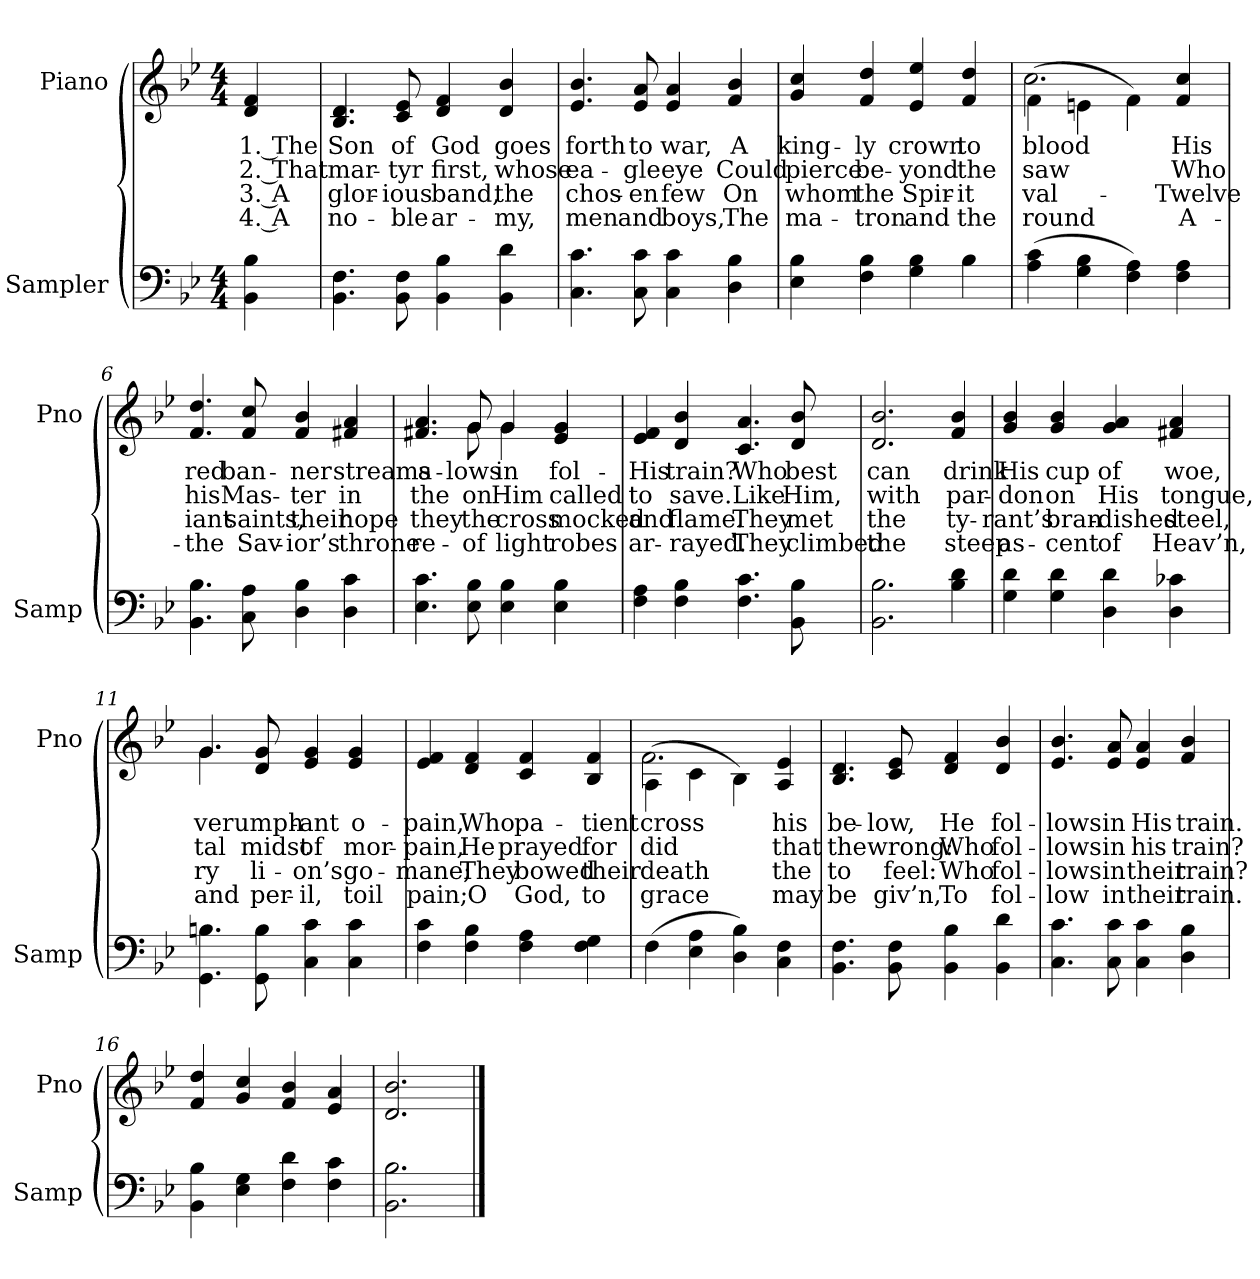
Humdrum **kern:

**kern	**kern	**text	**text	**text	**text
*part2	*part1	*part1	*part1	*part1	*part1
*staff2	*staff1	*staff1	*staff1	*staff1	*staff1
*I"Sampler	*I"Piano	*	*	*	*
*I'Samp	*I'Pno	*	*	*	*
*clefF4	*clefG2	*	*	*	*
*k[b-e-]	*k[b-e-]	*	*	*	*
*B-:	*B-:	*	*	*	*
*M4/4	*M4/4	*	*	*	*
=1	=1	=1	=1	=1	=1
4BB- 4B-	4d 4f	1. The	2. That	3. A	4. A
=2	=2	=2	=2	=2	=2
4.BB- 4.F	4.B- 4.d	Son	mar-	glor-	no-
8BB- 8F	8c 8e-	of	-tyr	-ious	-ble
4BB- 4B-	4d 4f	God	first,	band,	ar-
4BB- 4d	4d 4b-	goes	whose	the	-my,
=3	=3	=3	=3	=3	=3
4.C 4.c	4.e- 4.b-	forth	ea-	chos-	men
8C 8c	8e- 8a	to	-gle	-en	and
4C 4c	4e- 4a	war,	eye	few	boys,
4D 4B-	4f 4b-	A	Could	On	The
=4	=4	=4	=4	=4	=4
4E- 4B-	4g 4cc	king-	pierce	whom	ma-
4F 4B-	4f 4dd	-ly	be-	the	-tron
4G 4B-	4e- 4ee-	crown	-yond	Spir-	and
4B-	4f 4dd	to	the	-it	the
=5	=5	=5	=5	=5	=5
*	*^	*	*	*	*
(4A 4c	(4f\	2.cc	blood	saw	val-	-round
4G 4B-	4en\	.	.	.	.	.
4F 4A)	4f\)	.	.	.	.	.
4F 4A	4f 4cc	4ryy	His	Who	Twelve	A-
*	*v	*v	*	*	*	*
=6	=6	=6	=6	=6	=6
4.BB- 4.B-	4.f 4.dd	red	his	-iant	the
8C 8A	8f 8cc	ban-	Mas-	saints,	Sav-
4D 4B-	4f 4b-	-ner	-ter	their	-ior’s
4D 4c	4f#X 4a	streams	in	hope	throne
=7	=7	=7	=7	=7	=7
*	*^	*	*	*	*
4.E- 4.c	4.f#X 4.a	4.ryy	a-	the	they	re-
8E- 8B-	8g/	8g	-lows	on	the	of
4E- 4B-	4g/	4g	in	Him	cross	light
4E- 4B-	4e- 4g	4ryy	fol-	called	mocked	robes
*	*v	*v	*	*	*	*
=8	=8	=8	=8	=8	=8
4F 4A	4e- 4f	His	to	and	ar-
4F 4B-	4d 4b-	train?	save.	flame.	-rayed.
4.F 4.c	4.c 4.a	Who	Like	They	They
8BB- 8B-	8d 8b-	best	Him,	met	climbed
=9	=9	=9	=9	=9	=9
2.BB- 2.B-	2.d 2.b-	can	with	the	the
4B- 4d	4f 4b-	drink	par-	ty-	steep
=10	=10	=10	=10	=10	=10
4G 4d	4g 4b-	His	-don	-rant’s	as-
4G 4d	4g 4b-	cup	on	bran-	-cent
4D 4d	4g 4a	of	His	-dished	of
4D 4c-X	4f#X 4a	woe,	tongue,	steel,	Heav’n,
=11	=11	=11	=11	=11	=11
*	*^	*	*	*	*
4.GG 4.Bn	4.g/	4.g	-ver	-tal	-ry	and
8GG 8B	8d 8g	2ryy	-umph-	midst	li-	per-
4C 4c	4e- 4g	.	-ant	of	-on’s	-il,
4C 4c	4e- 4g	.	o-	mor-	go-	toil
.	.	8ryy	.	.	.	.
*	*v	*v	*	*	*	*
=12	=12	=12	=12	=12	=12
4F 4c	4e- 4f	pain,	pain,	mane;	pain;
4F 4B-	4d 4f	Who	He	They	O
4F 4A	4c 4f	pa-	prayed	bowed	God,
4F 4G	4B- 4f	-tient	for	their	to
=13	=13	=13	=13	=13	=13
*	*^	*	*	*	*
(4F\	(4A\	2.f	cross	did	death	grace
4E-\ 4A\	4c\	.	.	.	.	.
4D\ 4B-\)	4B-\)	.	.	.	.	.
4C 4F	4A/ 4e-/	4ryy	his	that	the	may
*	*v	*v	*	*	*	*
=14	=14	=14	=14	=14	=14
4.BB- 4.F	4.B- 4.d	be-	the	to	be
8BB- 8F	8c 8e-	-low,	wrong:	feel:	giv’n,
4BB- 4B-	4d 4f	He	Who	Who	To
4BB- 4d	4d 4b-	fol-	fol-	fol-	fol-
=15	=15	=15	=15	=15	=15
4.C 4.c	4.e- 4.b-	-lows	-lows	-lows	-low
8C 8c	8e- 8a	in	in	in	in
4C 4c	4e- 4a	His	his	their	their
4D 4B-	4f 4b-	train.	train?	train?	train.
=16	=16	=16	=16	=16	=16
4BB- 4B-	4f 4dd	.	.	.	.
4E- 4G	4g 4cc	.	.	.	.
4F 4d	4f 4b-	.	.	.	.
4F 4c	4e- 4a	.	.	.	.
=17	=17	=17	=17	=17	=17
2.BB- 2.B-	2.d 2.b-	.	.	.	.
==	==	==	==	==	==
*-	*-	*-	*-	*-	*-
